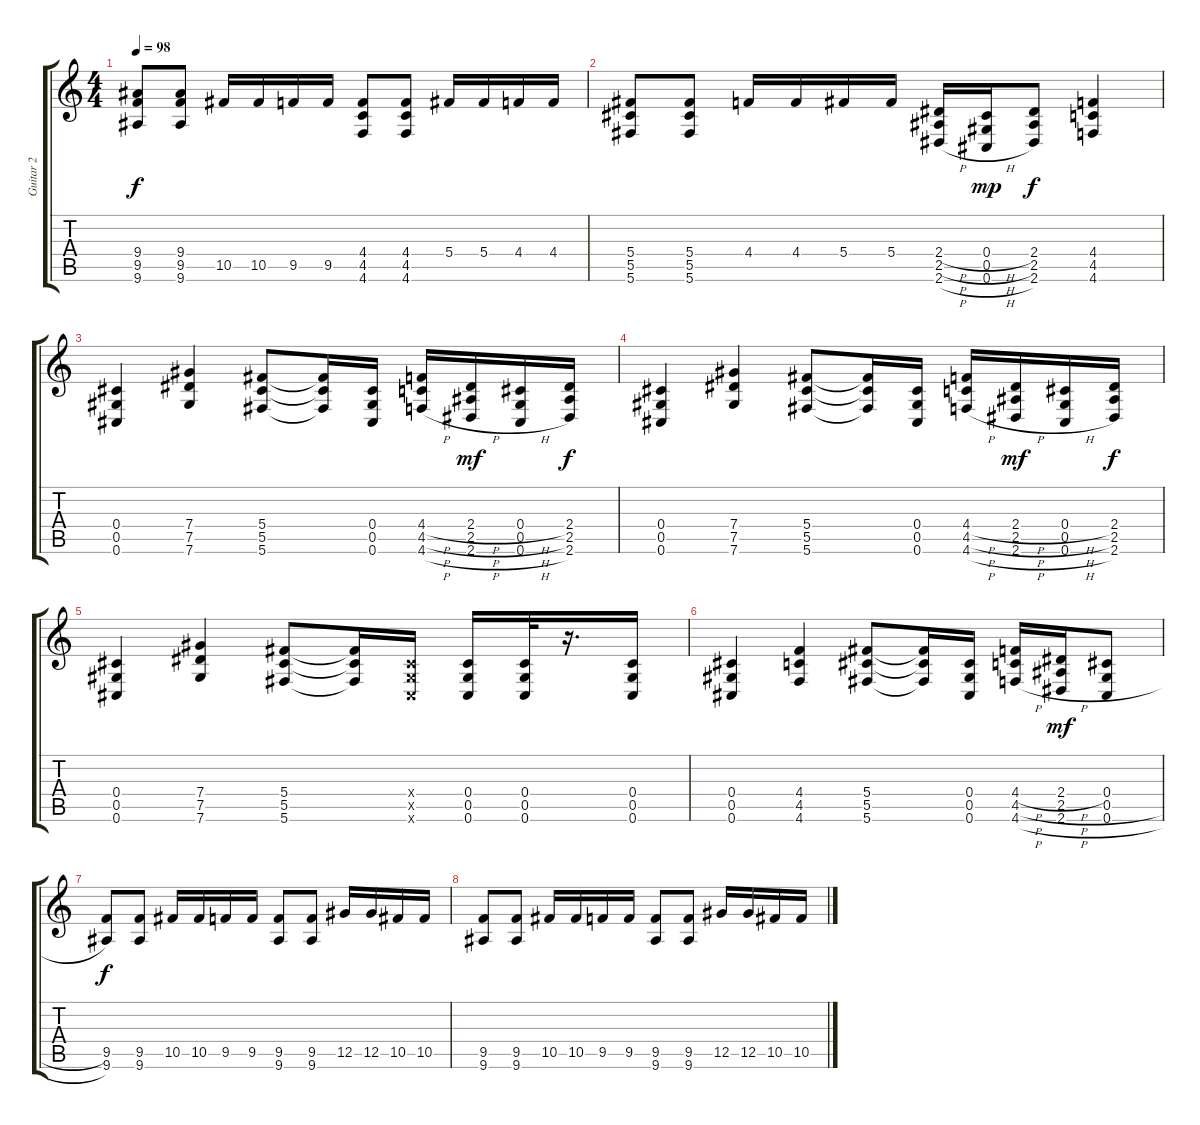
\track ("Guitar 2" "Guitar 2") {instrument distortionguitar}
\staff {score tabs}
\tuning (Eb4 Bb3 Gb3 Db3 Ab2 Db2) {hide}
\ts (4 4)
\tempo 98
\clef g2
\ks c
(9.4 9.5 9.6).8{dy f} (9.4 9.5 9.6).8 10.5.16 10.5.16 9.5.16 9.5.16 (4.4 4.5 4.6).8 (4.4 4.5 4.6).8 5.4.16 5.4.16 4.4.16 4.4.16 |
(5.4 5.5 5.6).8 (5.4 5.5 5.6).8 4.4.16 4.4.16 5.4.16 5.4.16 (2.4{h} 2.5{h} 2.6{h}).16 (0.4{h} 0.5{h} 0.6{h}).16{dy mp} (2.4 2.5 2.6).8{dy f} (4.4 4.5 4.6).4 |
(0.4 0.5 0.6).4 (7.4 7.5 7.6).4 (5.4 5.5 5.6).8 (5.4{t} 5.5{t} 5.6{t}).16 (0.4 0.5 0.6).16 (4.4{h} 4.5{h} 4.6{h}).16 (2.4{h} 2.5{h} 2.6{h}).16{dy mf} (0.4{h} 0.5{h} 0.6{h}).16 (2.4 2.5 2.6).16{dy f} |
(0.4 0.5 0.6).4 (7.4 7.5 7.6).4 (5.4 5.5 5.6).8 (5.4{t} 5.5{t} 5.6{t}).16 (0.4 0.5 0.6).16 (4.4{h} 4.5{h} 4.6{h}).16 (2.4{h} 2.5{h} 2.6{h}).16{dy mf} (0.4{h} 0.5{h} 0.6{h}).16 (2.4 2.5 2.6).16{dy f} |
(0.4 0.5 0.6).4 (7.4 7.5 7.6).4 (5.4 5.5 5.6).8 (5.4{t} 5.5{t} 5.6{t}).16 (0.4{x} 0.5{x} 0.6{x}).16 (0.4 0.5 0.6).16 (0.4 0.5 0.6).32 r.16{d} (0.4 0.5 0.6).16 |
(0.4 0.5 0.6).4 (4.4 4.5 4.6).4 (5.4 5.5 5.6).8 (5.4{t} 5.5{t} 5.6{t}).16 (0.4 0.5 0.6).16 (4.4{h} 4.5{h} 4.6{h}).16 (2.4{h} 2.5{h} 2.6{h}).16{dy mf} (0.4 0.5{h} 0.6{h}).8 |
(9.5 9.6).8{dy f} (9.5 9.6).8 10.5.16 10.5.16 9.5.16 9.5.16 (9.5 9.6).8 (9.5 9.6).8 12.5.16 12.5.16 10.5.16 10.5.16 |
(9.5 9.6).8 (9.5 9.6).8 10.5.16 10.5.16 9.5.16 9.5.16 (9.5 9.6).8 (9.5 9.6).8 12.5.16 12.5.16 10.5.16 10.5.16
